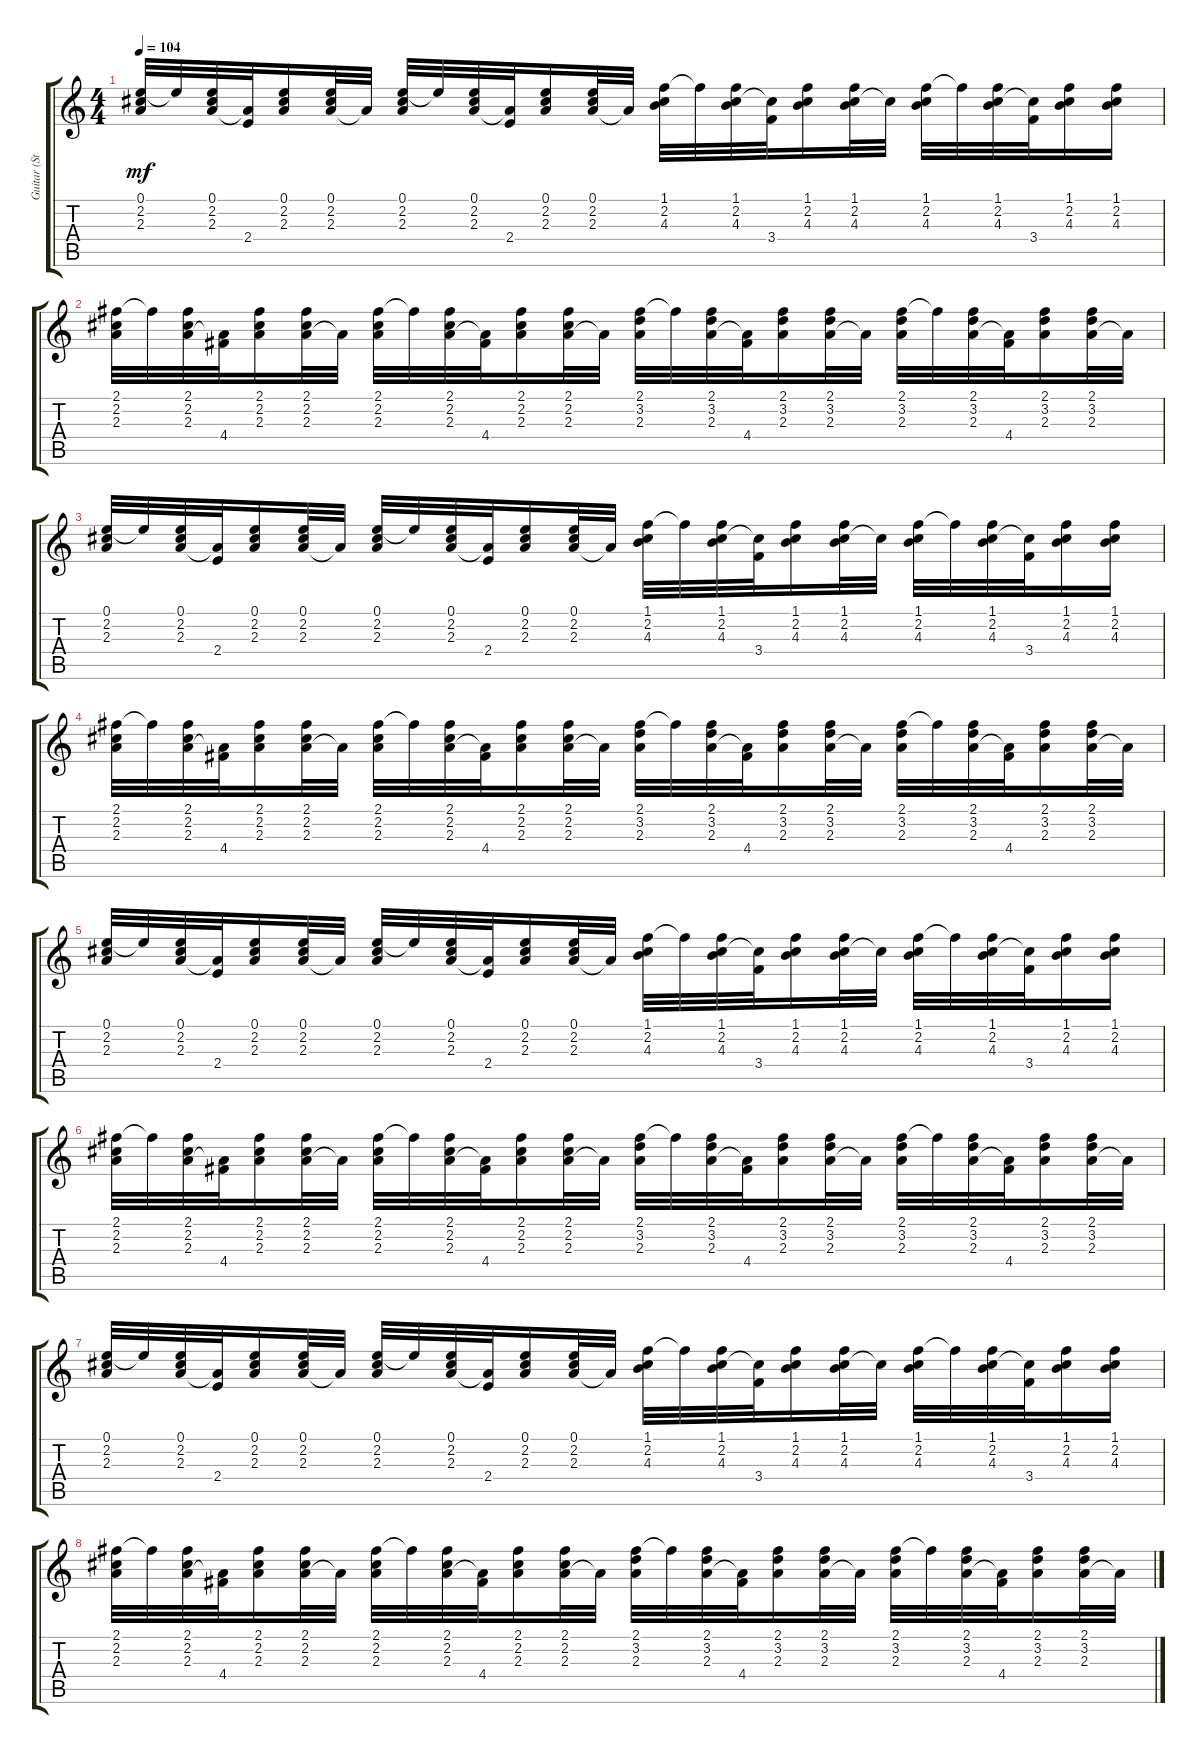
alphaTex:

\track ("Guitar (Staff 1)" "Guitar (St") {instrument acousticguitarsteel}
\staff {score tabs}
\tuning (E4 B3 G3 D3 A2 E2) {hide}
\ts (4 4)
\tempo 104
\clef g2
\ks c
(0.1 2.2 2.3).32{dy mf} 0.1{t}.32 (0.1 2.2 2.3).32 (2.3{t} 2.4).32 (0.1 2.2 2.3).16 (0.1 2.2 2.3).32 2.3{t}.32 (0.1 2.2 2.3).32 0.1{t}.32 (0.1 2.2 2.3).32 (2.3{t} 2.4).32 (0.1 2.2 2.3).16 (0.1 2.2 2.3).32 2.3{t}.32 (1.1 2.2 4.3).32 1.1{t}.32 (1.1 2.2 4.3).32 (2.2{t} 3.4).32 (1.1 2.2 4.3).16 (1.1 2.2 4.3).32 2.2{t}.32 (1.1 2.2 4.3).32 1.1{t}.32 (1.1 2.2 4.3).32 (2.2{t} 3.4).32 (1.1 2.2 4.3).16 (1.1 2.2 4.3).16 |
(2.1 2.2 2.3).32 2.1{t}.32 (2.1 2.2 2.3).32 (2.3{t} 4.4).32 (2.1 2.2 2.3).16 (2.1 2.2 2.3).32 2.3{t}.32 (2.1 2.2 2.3).32 2.1{t}.32 (2.1 2.2 2.3).32 (2.3{t} 4.4).32 (2.1 2.2 2.3).16 (2.1 2.2 2.3).32 2.3{t}.32 (2.1 3.2 2.3).32 2.1{t}.32 (2.1 3.2 2.3).32 (2.3{t} 4.4).32 (2.1 3.2 2.3).16 (2.1 3.2 2.3).32 2.3{t}.32 (2.1 3.2 2.3).32 2.1{t}.32 (2.1 3.2 2.3).32 (2.3{t} 4.4).32 (2.1 3.2 2.3).16 (2.1 3.2 2.3).32 2.3{t}.32 |
(0.1 2.2 2.3).32 0.1{t}.32 (0.1 2.2 2.3).32 (2.3{t} 2.4).32 (0.1 2.2 2.3).16 (0.1 2.2 2.3).32 2.3{t}.32 (0.1 2.2 2.3).32 0.1{t}.32 (0.1 2.2 2.3).32 (2.3{t} 2.4).32 (0.1 2.2 2.3).16 (0.1 2.2 2.3).32 2.3{t}.32 (1.1 2.2 4.3).32 1.1{t}.32 (1.1 2.2 4.3).32 (2.2{t} 3.4).32 (1.1 2.2 4.3).16 (1.1 2.2 4.3).32 2.2{t}.32 (1.1 2.2 4.3).32 1.1{t}.32 (1.1 2.2 4.3).32 (2.2{t} 3.4).32 (1.1 2.2 4.3).16 (1.1 2.2 4.3).16 |
(2.1 2.2 2.3).32 2.1{t}.32 (2.1 2.2 2.3).32 (2.3{t} 4.4).32 (2.1 2.2 2.3).16 (2.1 2.2 2.3).32 2.3{t}.32 (2.1 2.2 2.3).32 2.1{t}.32 (2.1 2.2 2.3).32 (2.3{t} 4.4).32 (2.1 2.2 2.3).16 (2.1 2.2 2.3).32 2.3{t}.32 (2.1 3.2 2.3).32 2.1{t}.32 (2.1 3.2 2.3).32 (2.3{t} 4.4).32 (2.1 3.2 2.3).16 (2.1 3.2 2.3).32 2.3{t}.32 (2.1 3.2 2.3).32 2.1{t}.32 (2.1 3.2 2.3).32 (2.3{t} 4.4).32 (2.1 3.2 2.3).16 (2.1 3.2 2.3).32 2.3{t}.32 |
(0.1 2.2 2.3).32 0.1{t}.32 (0.1 2.2 2.3).32 (2.3{t} 2.4).32 (0.1 2.2 2.3).16 (0.1 2.2 2.3).32 2.3{t}.32 (0.1 2.2 2.3).32 0.1{t}.32 (0.1 2.2 2.3).32 (2.3{t} 2.4).32 (0.1 2.2 2.3).16 (0.1 2.2 2.3).32 2.3{t}.32 (1.1 2.2 4.3).32 1.1{t}.32 (1.1 2.2 4.3).32 (2.2{t} 3.4).32 (1.1 2.2 4.3).16 (1.1 2.2 4.3).32 2.2{t}.32 (1.1 2.2 4.3).32 1.1{t}.32 (1.1 2.2 4.3).32 (2.2{t} 3.4).32 (1.1 2.2 4.3).16 (1.1 2.2 4.3).16 |
(2.1 2.2 2.3).32 2.1{t}.32 (2.1 2.2 2.3).32 (2.3{t} 4.4).32 (2.1 2.2 2.3).16 (2.1 2.2 2.3).32 2.3{t}.32 (2.1 2.2 2.3).32 2.1{t}.32 (2.1 2.2 2.3).32 (2.3{t} 4.4).32 (2.1 2.2 2.3).16 (2.1 2.2 2.3).32 2.3{t}.32 (2.1 3.2 2.3).32 2.1{t}.32 (2.1 3.2 2.3).32 (2.3{t} 4.4).32 (2.1 3.2 2.3).16 (2.1 3.2 2.3).32 2.3{t}.32 (2.1 3.2 2.3).32 2.1{t}.32 (2.1 3.2 2.3).32 (2.3{t} 4.4).32 (2.1 3.2 2.3).16 (2.1 3.2 2.3).32 2.3{t}.32 |
(0.1 2.2 2.3).32 0.1{t}.32 (0.1 2.2 2.3).32 (2.3{t} 2.4).32 (0.1 2.2 2.3).16 (0.1 2.2 2.3).32 2.3{t}.32 (0.1 2.2 2.3).32 0.1{t}.32 (0.1 2.2 2.3).32 (2.3{t} 2.4).32 (0.1 2.2 2.3).16 (0.1 2.2 2.3).32 2.3{t}.32 (1.1 2.2 4.3).32 1.1{t}.32 (1.1 2.2 4.3).32 (2.2{t} 3.4).32 (1.1 2.2 4.3).16 (1.1 2.2 4.3).32 2.2{t}.32 (1.1 2.2 4.3).32 1.1{t}.32 (1.1 2.2 4.3).32 (2.2{t} 3.4).32 (1.1 2.2 4.3).16 (1.1 2.2 4.3).16 |
(2.1 2.2 2.3).32 2.1{t}.32 (2.1 2.2 2.3).32 (2.3{t} 4.4).32 (2.1 2.2 2.3).16 (2.1 2.2 2.3).32 2.3{t}.32 (2.1 2.2 2.3).32 2.1{t}.32 (2.1 2.2 2.3).32 (2.3{t} 4.4).32 (2.1 2.2 2.3).16 (2.1 2.2 2.3).32 2.3{t}.32 (2.1 3.2 2.3).32 2.1{t}.32 (2.1 3.2 2.3).32 (2.3{t} 4.4).32 (2.1 3.2 2.3).16 (2.1 3.2 2.3).32 2.3{t}.32 (2.1 3.2 2.3).32 2.1{t}.32 (2.1 3.2 2.3).32 (2.3{t} 4.4).32 (2.1 3.2 2.3).16 (2.1 3.2 2.3).32 2.3{t}.32
